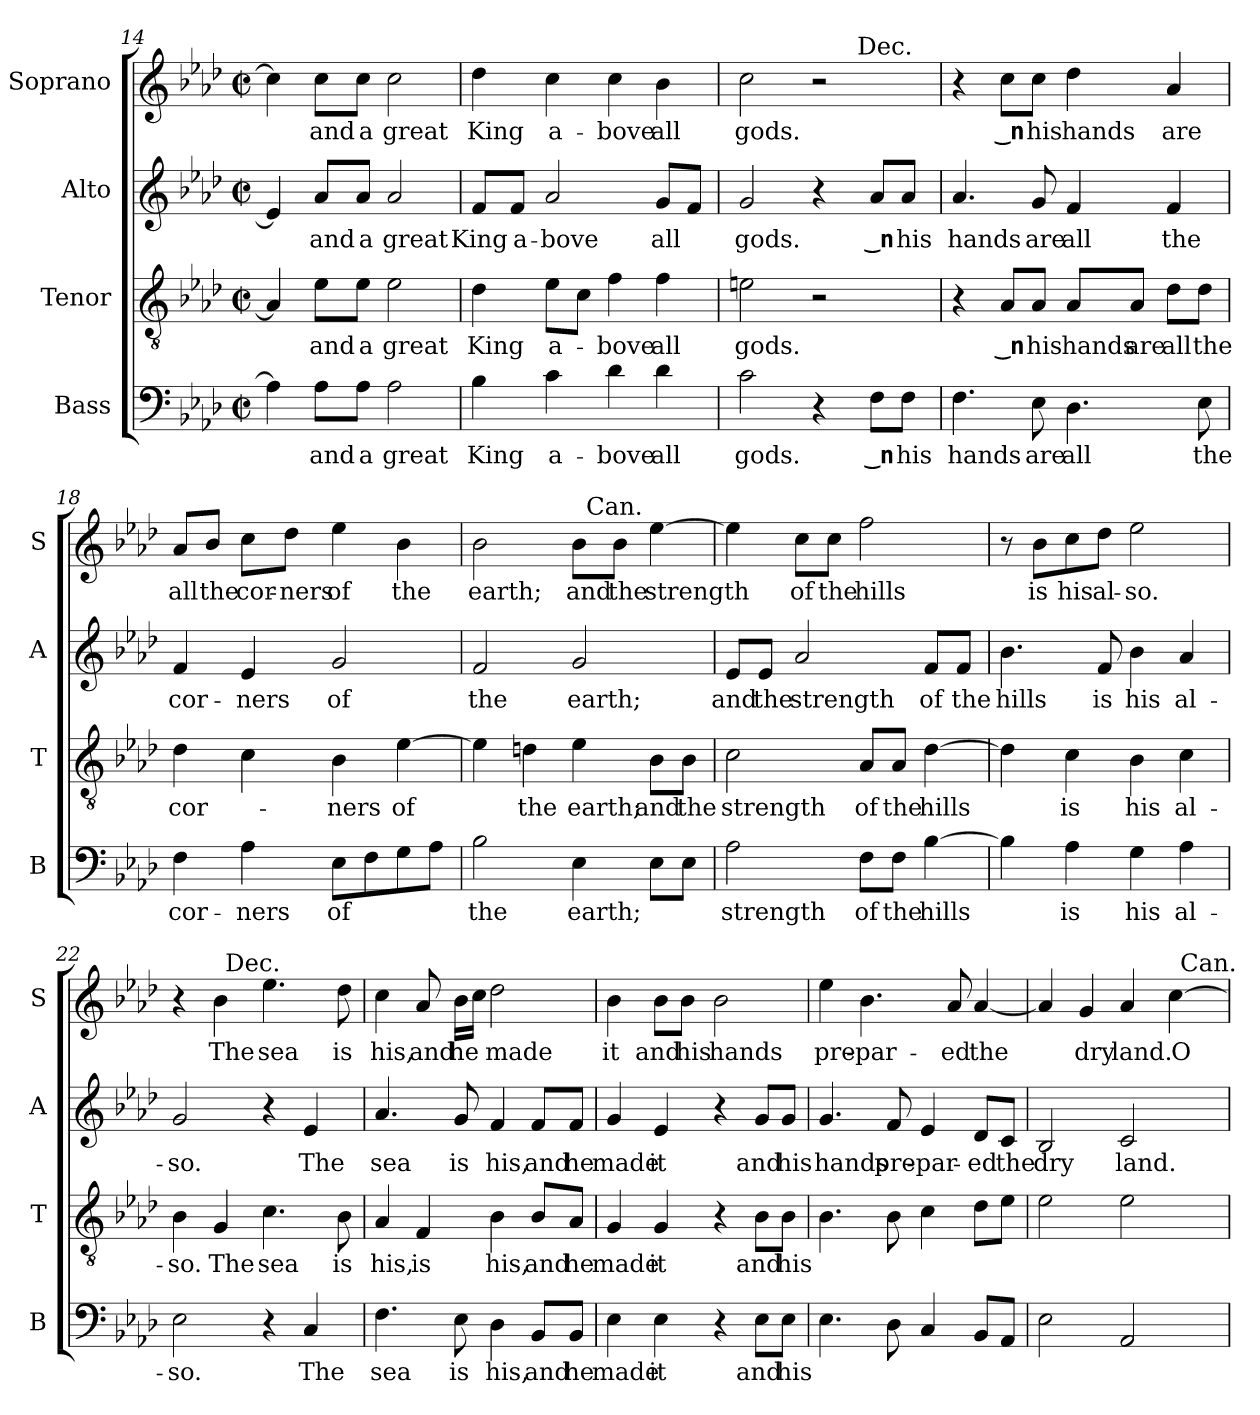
**kern	**text	**kern	**text	**kern	**text	**kern	**text
*part4	*part4	*part3	*part3	*part2	*part2	*part1	*part1
*staff4	*staff4	*staff3	*staff3	*staff2	*staff2	*staff1	*staff1
*I"Bass	*	*I"Tenor	*	*I"Alto	*	*I"Soprano	*
*I'B	*	*I'T	*	*I'A	*	*I'S	*
*clefF4	*	*clefGv2	*	*clefG2	*	*clefG2	*
*k[b-e-a-d-]	*	*k[b-e-a-d-]	*	*k[b-e-a-d-]	*	*k[b-e-a-d-]	*
*A-:	*	*A-:	*	*A-:	*	*A-:	*
*M2/2	*	*M2/2	*	*M2/2	*	*M2/2	*
*met(c|)	*	*met(c|)	*	*met(c|)	*	*met(c|)	*
=14	=14	=14	=14	=14	=14	=14	=14
4A-\]	.	4A-/]	.	4e-/]	.	4cc\]	.
!	!LO:LY:b	!	!LO:LY:b	!	!LO:LY:b	!	!LO:LY:b
8A-\L	and	8e-\L	and	8a-/L	and	8cc\L	and
!	!LO:LY:b	!	!LO:LY:b	!	!LO:LY:b	!	!LO:LY:b
8A-\J	a	8e-\J	a	8a-/J	a	8cc\J	a
!	!LO:LY:b	!	!LO:LY:b	!	!LO:LY:b	!	!LO:LY:b
2A-\	great	2e-\	great	2a-/	great	2cc\	great
=15	=15	=15	=15	=15	=15	=15	=15
!	!LO:LY:b	!	!LO:LY:b	!	!LO:LY:b	!	!LO:LY:b
4B-\	King	4d-\	King	8f/L	King	4dd-\	King
!	!	!	!	!	!LO:LY:b	!	!
.	.	.	.	8f/J	a-	.	.
!	!LO:LY:b	!	!LO:LY:b	!	!LO:LY:b	!	!LO:LY:b
4c\	a-	8e-\L	a-	2a-/	-bove	4cc\	a-
.	.	8c\J	.	.	.	.	.
!	!LO:LY:b	!	!LO:LY:b	!	!	!	!LO:LY:b
4d-\	-bove	4f\	-bove	.	.	4cc\	-bove
!	!LO:LY:b	!	!LO:LY:b	!	!LO:LY:b	!	!LO:LY:b
4d-\	all	4f\	all	8g/L	all	4b-\	all
.	.	.	.	8f/J	.	.	.
=16	=16	=16	=16	=16	=16	=16	=16
!	!LO:LY:b	!	!LO:LY:b	!	!LO:LY:b	!	!LO:LY:b
*	*	*	*	*	*	*^	*
2c\	gods.	2en\	gods.	2g/	gods.	2cc\	2ryy	gods.
4r	.	2r	.	4r	.	2r	8..ryy	.
!	!	!	!	!	!	!	!LO:TX:a:t=Dec.	!
.	.	.	.	.	.	.	4ryy	.
!	!LO:LY:b	!	!	!	!LO:LY:b	!	!	!
8F\L	‿n	.	.	8a-/L	‿n	.	.	.
!	!LO:LY:b	!	!	!	!LO:LY:b	!	!	!
8F\J	his	.	.	8a-/J	his	.	.	.
.	.	.	.	.	.	.	32ryy	.
!!LO:LB:g=z
=17	=17	=17	=17	=17	=17	=17	=17	=17
!	!LO:LY:b	!	!	!	!LO:LY:b	!	!	!
*	*	*	*	*	*	*v	*v	*
4.F\	hands	4r	.	4.a-/	hands	4r	.
!	!	!	!LO:LY:b	!	!	!	!LO:LY:b
.	.	8A-/L	‿n	.	.	8cc\L	‿n
!	!LO:LY:b	!	!LO:LY:b	!	!LO:LY:b	!	!LO:LY:b
8E-\	are	8A-/J	his	8g/	are	8cc\J	his
!	!LO:LY:b	!	!LO:LY:b	!	!LO:LY:b	!	!LO:LY:b
4.D-\	all	8A-/L	hands	4f/	all	4dd-\	hands
!	!	!	!LO:LY:b	!	!	!	!
.	.	8A-/J	are	.	.	.	.
!	!	!	!LO:LY:b	!	!LO:LY:b	!	!LO:LY:b
.	.	8d-\L	all	4f/	the	4a-/	are
!	!LO:LY:b	!	!LO:LY:b	!	!	!	!
8E-\	the	8d-\J	the	.	.	.	.
=18	=18	=18	=18	=18	=18	=18	=18
!	!LO:LY:b	!	!LO:LY:b	!	!LO:LY:b	!	!LO:LY:b
4F\	cor-	4d-\	cor-	4f/	cor-	8a-/L	all
!	!	!	!	!	!	!	!LO:LY:b
.	.	.	.	.	.	8b-/J	the
!	!LO:LY:b	!	!	!	!LO:LY:b	!	!LO:LY:b
4A-\	-ners	4c\	.	4e-/	-ners	8cc\L	cor-
!	!	!	!	!	!	!	!LO:LY:b
.	.	.	.	.	.	8dd-\J	-ners
!	!LO:LY:b	!	!LO:LY:b	!	!LO:LY:b	!	!LO:LY:b
8E-\L	of	4B-\	-ners	2g/	of	4ee-\	of
8F\	.	.	.	.	.	.	.
!	!	!	!LO:LY:b	!	!	!	!LO:LY:b
8G\	.	[4e-\	of	.	.	4b-\	the
8A-\J	.	.	.	.	.	.	.
=19	=19	=19	=19	=19	=19	=19	=19
!	!LO:LY:b	!	!	!	!LO:LY:b	!	!LO:LY:b
*	*	*	*	*	*	*^	*
2B-\	the	4e-\]	.	2f/	the	2b-\	2ryy	earth;
!	!	!	!LO:LY:b	!	!	!	!	!
.	.	4dn\	the	.	.	.	.	.
!	!LO:LY:b	!	!LO:LY:b	!	!LO:LY:b	!	!	!LO:LY:b
4E-\	earth;	4e-\	earth;	2g/	earth;	8b-\L	32ryy	and
!	!	!	!	!	!	!	!LO:TX:a:t=Can.	!
.	.	.	.	.	.	.	4...ryy	.
!	!	!	!	!	!	!	!	!LO:LY:b
.	.	.	.	.	.	8b-\J	.	the
!	!	!	!LO:LY:b	!	!	!	!	!LO:LY:b
8E-\L	.	8B-\L	and	.	.	[4ee-\	.	strength
!	!	!	!LO:LY:b	!	!	!	!	!
8E-\J	.	8B-\J	the	.	.	.	.	.
!!LO:LB:g=z
=20	=20	=20	=20	=20	=20	=20	=20	=20
!	!LO:LY:b	!	!LO:LY:b	!	!LO:LY:b	!	!	!
*	*	*	*	*	*	*v	*v	*
2A-\	strength	2c\	strength	8e-/L	and	4ee-\]	.
!	!	!	!	!	!LO:LY:b	!	!
.	.	.	.	8e-/J	the	.	.
!	!	!	!	!	!LO:LY:b	!	!LO:LY:b
.	.	.	.	2a-/	strength	8cc\L	of
!	!	!	!	!	!	!	!LO:LY:b
.	.	.	.	.	.	8cc\J	the
!	!LO:LY:b	!	!LO:LY:b	!	!	!	!LO:LY:b
8F\L	of	8A-/L	of	.	.	2ff\	hills
!	!LO:LY:b	!	!LO:LY:b	!	!	!	!
8F\J	the	8A-/J	the	.	.	.	.
!	!LO:LY:b	!	!LO:LY:b	!	!LO:LY:b	!	!
[4B-\	hills	[4d-\	hills	8f/L	of	.	.
!	!	!	!	!	!LO:LY:b	!	!
.	.	.	.	8f/J	the	.	.
=21	=21	=21	=21	=21	=21	=21	=21
!	!	!	!	!	!LO:LY:b	!	!
4B-\]	.	4d-\]	.	4.b-\	hills	8r	.
!	!	!	!	!	!	!	!LO:LY:b
.	.	.	.	.	.	8b-\L	is
!	!LO:LY:b	!	!LO:LY:b	!	!	!	!LO:LY:b
4A-\	is	4c\	is	.	.	8cc\	his
!	!	!	!	!	!LO:LY:b	!	!LO:LY:b
.	.	.	.	8f/	is	8dd-\J	al-
!	!LO:LY:b	!	!LO:LY:b	!	!LO:LY:b	!	!LO:LY:b
4G\	his	4B-\	his	4b-\	his	2ee-\	-so.
!	!LO:LY:b	!	!LO:LY:b	!	!LO:LY:b	!	!
4A-\	al-	4c\	al-	4a-/	al-	.	.
=22	=22	=22	=22	=22	=22	=22	=22
!	!LO:LY:b	!	!LO:LY:b	!	!LO:LY:b	!	!
*	*	*	*	*	*	*^	*
2E-\	-so.	4B-\	-so.	2g/	-so.	4r	4ryy	.
!	!	!	!LO:LY:b	!	!	!	!	!LO:LY:b
.	.	4G/	The	.	.	4b-\	32ryy	The
!	!	!	!	!	!	!	!LO:TX:a:t=Dec.	!
.	.	.	.	.	.	.	2ryy	.
!	!	!	!LO:LY:b	!	!	!	!	!LO:LY:b
4r	.	4.c\	sea	4r	.	4.ee-\	.	sea
!	!LO:LY:b	!	!	!	!LO:LY:b	!	!	!
4C/	The	.	.	4e-/	The	.	.	.
.	.	.	.	.	.	.	8..ryy	.
!	!	!	!LO:LY:b	!	!	!	!	!LO:LY:b
.	.	8B-\	is	.	.	8dd-\	.	is
=23	=23	=23	=23	=23	=23	=23	=23	=23
!	!LO:LY:b	!	!LO:LY:b	!	!LO:LY:b	!	!	!LO:LY:b
*	*	*	*	*	*	*v	*v	*
4.F\	sea	4A-/	his,	4.a-/	sea	4cc\	his,
!	!	!	!LO:LY:b	!	!	!	!LO:LY:b
.	.	4F/	is	.	.	8a-/	and
!	!LO:LY:b	!	!	!	!LO:LY:b	!	!LO:LY:b
8E-\	is	.	.	8g/	is	16b-\LL	he
.	.	.	.	.	.	16cc\JJ	.
!	!LO:LY:b	!	!LO:LY:b	!	!LO:LY:b	!	!LO:LY:b
4D-\	his,	4B-\	his,	4f/	his,	2dd-\	made
!	!LO:LY:b	!	!LO:LY:b	!	!LO:LY:b	!	!
8BB-/L	and	8B-/L	and	8f/L	and	.	.
!	!LO:LY:b	!	!LO:LY:b	!	!LO:LY:b	!	!
8BB-/J	he	8A-/J	he	8f/J	he	.	.
!!LO:PB:g=z
=24	=24	=24	=24	=24	=24	=24	=24
!	!LO:LY:b	!	!LO:LY:b	!	!LO:LY:b	!	!LO:LY:b
4E-\	made	4G/	made	4g/	made	4b-\	it
!	!LO:LY:b	!	!LO:LY:b	!	!LO:LY:b	!	!LO:LY:b
4E-\	it	4G/	it	4e-/	it	8b-\L	and
!	!	!	!	!	!	!	!LO:LY:b
.	.	.	.	.	.	8b-\J	his
!	!	!	!	!	!	!	!LO:LY:b
4r	.	4r	.	4r	.	2b-\	hands
!	!LO:LY:b	!	!LO:LY:b	!	!LO:LY:b	!	!
8E-\L	and	8B-\L	and	8g/L	and	.	.
!	!LO:LY:b	!	!LO:LY:b	!	!LO:LY:b	!	!
8E-\J	his	8B-\J	his	8g/J	his	.	.
=25	=25	=25	=25	=25	=25	=25	=25
!	!	!	!	!	!LO:LY:b	!	!LO:LY:b
4.E-\	.	4.B-\	.	4.g/	hands	4ee-\	pre-
!	!	!	!	!	!	!	!LO:LY:b
.	.	.	.	.	.	4.b-\	-par-
!	!	!	!	!	!LO:LY:b	!	!
8D-\	.	8B-\	.	8f/	pre-	.	.
!	!	!	!	!	!LO:LY:b	!	!
4C/	.	4c\	.	4e-/	-par-	.	.
!	!	!	!	!	!	!	!LO:LY:b
.	.	.	.	.	.	8a-/	-ed
!	!	!	!	!	!LO:LY:b	!	!LO:LY:b
8BB-/L	.	8d-\L	.	8d-/L	-ed	[4a-/	the
!	!	!	!	!	!LO:LY:b	!	!
8AA-/J	.	8e-\J	.	8c/J	the	.	.
=26	=26	=26	=26	=26	=26	=26	=26
!	!	!	!	!	!LO:LY:b	!	!
*	*	*	*	*	*	*^	*
2E-\	.	2e-\	.	2B-/	dry	4a-/]	2ryy	.
!	!	!	!	!	!	!	!	!LO:LY:b
.	.	.	.	.	.	4g/	.	dry
!	!	!	!	!	!LO:LY:b	!	!	!LO:LY:b
2AA-/	.	2e-\	.	2c/	land.	4a-/	4ryy	land.
!	!	!	!	!	!	!	!	!LO:LY:b
.	.	.	.	.	.	[4cc\	32ryy	O
!	!	!	!	!	!	!	!LO:TX:a:t=Can.	!
.	.	.	.	.	.	.	8..ryy	.
*	*	*	*	*	*	*v	*v	*
=	=	=	=	=	=	=	=
*-	*-	*-	*-	*-	*-	*-	*-
